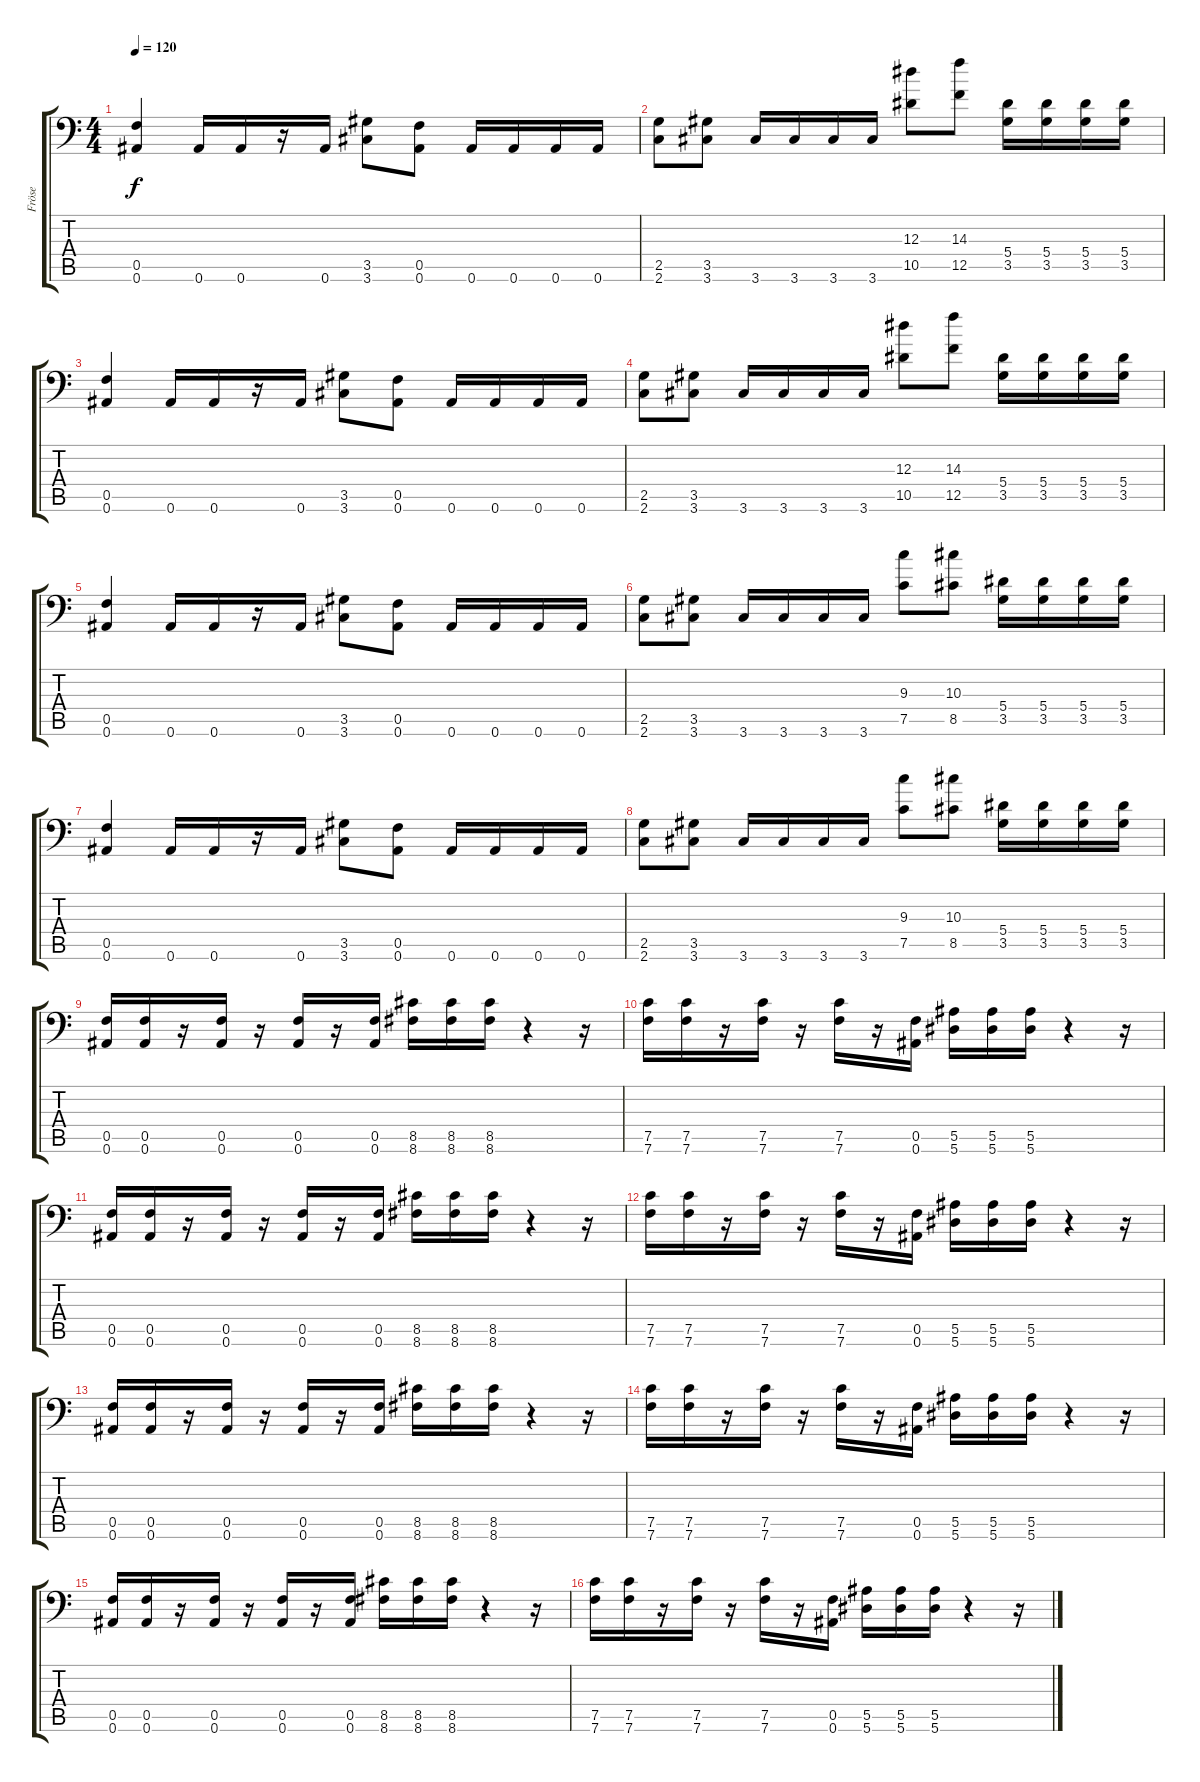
\track ("Fröse" "Fröse") {instrument distortionguitar}
\staff {score tabs}
\tuning (C4 G3 Eb3 Bb2 F2 Bb1) {hide}
\ts (4 4)
\tempo 120
\clef f4
\ks c
(0.5 0.6).4{dy f} 0.6.16 0.6.16 r.16 0.6.16 (3.5 3.6).8 (0.5 0.6).8 0.6.16 0.6.16 0.6.16 0.6.16 |
(2.5 2.6).8 (3.5 3.6).8 3.6.16 3.6.16 3.6.16 3.6.16 (12.3 10.5).8 (14.3 12.5).8 (5.4 3.5).16 (5.4 3.5).16 (5.4 3.5).16 (5.4 3.5).16 |
(0.5 0.6).4 0.6.16 0.6.16 r.16 0.6.16 (3.5 3.6).8 (0.5 0.6).8 0.6.16 0.6.16 0.6.16 0.6.16 |
(2.5 2.6).8 (3.5 3.6).8 3.6.16 3.6.16 3.6.16 3.6.16 (12.3 10.5).8 (14.3 12.5).8 (5.4 3.5).16 (5.4 3.5).16 (5.4 3.5).16 (5.4 3.5).16 |
(0.5 0.6).4 0.6.16 0.6.16 r.16 0.6.16 (3.5 3.6).8 (0.5 0.6).8 0.6.16 0.6.16 0.6.16 0.6.16 |
(2.5 2.6).8 (3.5 3.6).8 3.6.16 3.6.16 3.6.16 3.6.16 (9.3 7.5).8 (10.3 8.5).8 (5.4 3.5).16 (5.4 3.5).16 (5.4 3.5).16 (5.4 3.5).16 |
(0.5 0.6).4 0.6.16 0.6.16 r.16 0.6.16 (3.5 3.6).8 (0.5 0.6).8 0.6.16 0.6.16 0.6.16 0.6.16 |
(2.5 2.6).8 (3.5 3.6).8 3.6.16 3.6.16 3.6.16 3.6.16 (9.3 7.5).8 (10.3 8.5).8 (5.4 3.5).16 (5.4 3.5).16 (5.4 3.5).16 (5.4 3.5).16 |
(0.5 0.6).16 (0.5 0.6).16 r.16 (0.5 0.6).16 r.16 (0.5 0.6).16 r.16 (0.5 0.6).16 (8.5 8.6).16 (8.5 8.6).16 (8.5 8.6).16 r.4 r.16 |
(7.5 7.6).16 (7.5 7.6).16 r.16 (7.5 7.6).16 r.16 (7.5 7.6).16 r.16 (0.5 0.6).16 (5.5 5.6).16 (5.5 5.6).16 (5.5 5.6).16 r.4 r.16 |
(0.5 0.6).16 (0.5 0.6).16 r.16 (0.5 0.6).16 r.16 (0.5 0.6).16 r.16 (0.5 0.6).16 (8.5 8.6).16 (8.5 8.6).16 (8.5 8.6).16 r.4 r.16 |
(7.5 7.6).16 (7.5 7.6).16 r.16 (7.5 7.6).16 r.16 (7.5 7.6).16 r.16 (0.5 0.6).16 (5.5 5.6).16 (5.5 5.6).16 (5.5 5.6).16 r.4 r.16 |
(0.5 0.6).16 (0.5 0.6).16 r.16 (0.5 0.6).16 r.16 (0.5 0.6).16 r.16 (0.5 0.6).16 (8.5 8.6).16 (8.5 8.6).16 (8.5 8.6).16 r.4 r.16 |
(7.5 7.6).16 (7.5 7.6).16 r.16 (7.5 7.6).16 r.16 (7.5 7.6).16 r.16 (0.5 0.6).16 (5.5 5.6).16 (5.5 5.6).16 (5.5 5.6).16 r.4 r.16 |
(0.5 0.6).16 (0.5 0.6).16 r.16 (0.5 0.6).16 r.16 (0.5 0.6).16 r.16 (0.5 0.6).16 (8.5 8.6).16 (8.5 8.6).16 (8.5 8.6).16 r.4 r.16 |
(7.5 7.6).16 (7.5 7.6).16 r.16 (7.5 7.6).16 r.16 (7.5 7.6).16 r.16 (0.5 0.6).16 (5.5 5.6).16 (5.5 5.6).16 (5.5 5.6).16 r.4 r.16
